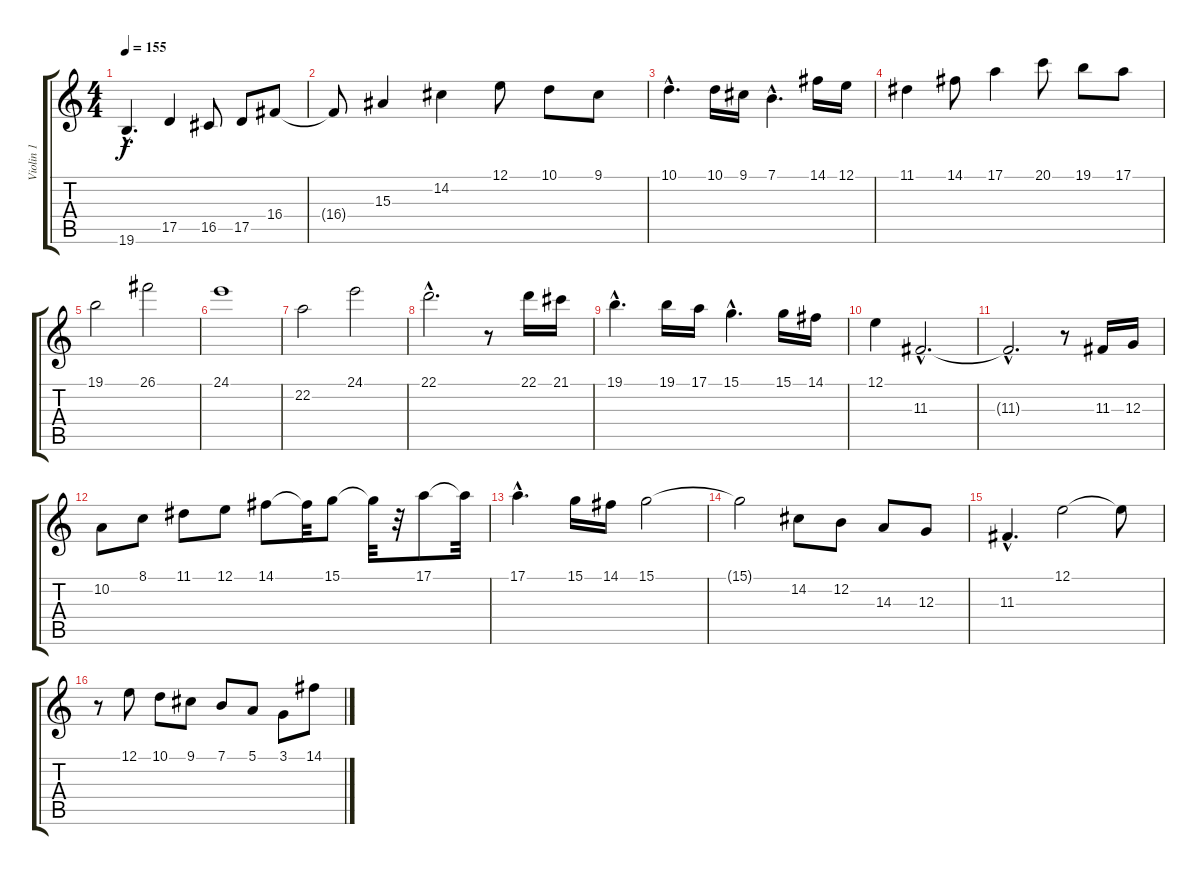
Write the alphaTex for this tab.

\track ("Violin 1" "Violin 1") {instrument violin}
\staff {score tabs}
\tuning (E4 B3 G3 D3 A2 E2) {hide}
\ts (4 4)
\tempo 155
\clef g2
\ks c
19.6{hac}.4{d dy f} 17.5.4 16.5.8 17.5.8 16.4.8 |
16.4{t}.8 15.3.4 14.2.4 12.1.8 10.1.8 9.1.8 |
10.1{hac}.4{d} 10.1.16 9.1.16 7.1{hac}.4{d} 14.1.16 12.1.16 |
11.1.4 14.1.8 17.1.4 20.1.8 19.1.8 17.1.8 |
19.1.2 26.1.2 |
24.1.1 |
22.2.2 24.1.2 |
22.1{hac}.2{d} r.8 22.1.16 21.1.16 |
19.1{hac}.4{d} 19.1.16 17.1.16 15.1{hac}.4{d} 15.1.16 14.1.16 |
12.1.4 11.3{hac}.2{d} |
11.3{hac t}.2{d} r.8 11.3.16 12.3.16 |
10.2.8 8.1.8 11.1.8 12.1.8 14.1.8 14.1{t}.32 15.1.8 15.1{t}.32 r.32 17.1.8 17.1{t}.32 |
17.1{hac}.4{d} 15.1.16 14.1.16 15.1.2 |
15.1{t}.2 14.2.8 12.2.8 14.3.8 12.3.8 |
11.3{hac}.4{d} 12.1.2 12.1{t}.8 |
r.8 12.1.8 10.1.8 9.1.8 7.1.8 5.1.8 3.1.8 14.1.8
